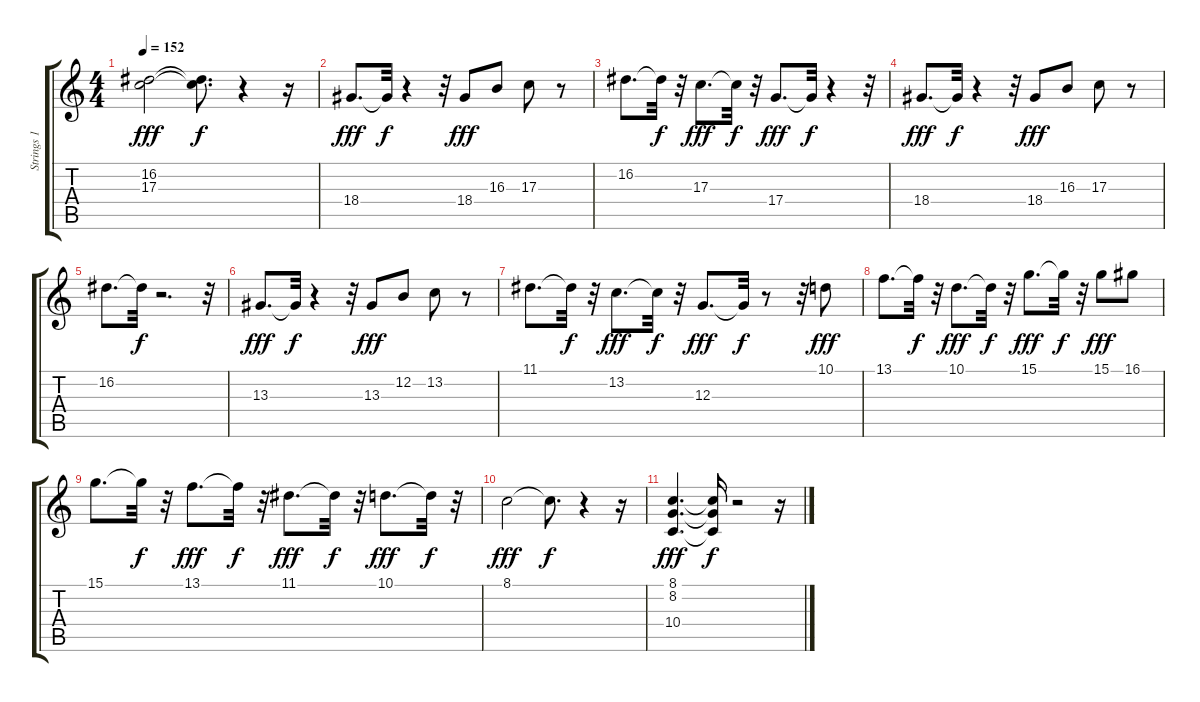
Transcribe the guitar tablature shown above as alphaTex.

\track ("Strings 1" "Strings 1") {instrument stringensemble1}
\staff {score tabs}
\tuning (E4 B3 G3 D3 A2 E2) {hide}
\ts (4 4)
\tempo 152
\clef g2
\ks c
(16.2 17.3).2{dy fff} (16.2{t} 17.3{t}).8{d dy f} r.4 r.16 |
18.4.8{d dy fff} 18.4{t}.32{dy f} r.4 r.32 18.4.8{dy fff} 16.3.8 17.3.8 r.8 |
16.2.8{d} 16.2{t}.32{dy f} r.32 17.3.8{d dy fff} 17.3{t}.32{dy f} r.32 17.4.8{d dy fff} 17.4{t}.32{dy f} r.4 r.32 |
18.4.8{d dy fff} 18.4{t}.32{dy f} r.4 r.32 18.4.8{dy fff} 16.3.8 17.3.8 r.8 |
16.2.8{d} 16.2{t}.32{dy f} r.2{d} r.32 |
13.3.8{d dy fff} 13.3{t}.32{dy f} r.4 r.32 13.3.8{dy fff} 12.2.8 13.2.8 r.8 |
11.1.8{d} 11.1{t}.32{dy f} r.32 13.2.8{d dy fff} 13.2{t}.32{dy f} r.32 12.3.8{d dy fff} 12.3{t}.32{dy f} r.8 r.32 10.1.8{dy fff} |
13.1.8{d} 13.1{t}.32{dy f} r.32 10.1.8{d dy fff} 10.1{t}.32{dy f} r.32 15.1.8{d dy fff} 15.1{t}.32{dy f} r.32 15.1.8{dy fff} 16.1.8 |
15.1.8{d} 15.1{t}.32{dy f} r.32 13.1.8{d dy fff} 13.1{t}.32{dy f} r.32 11.1.8{d dy fff} 11.1{t}.32{dy f} r.32 10.1.8{d dy fff} 10.1{t}.32{dy f} r.32 |
8.1.2{dy fff} 8.1{t}.8{d dy f} r.4 r.16 |
(8.1 8.2 10.4).4{d dy fff} (8.1{t} 8.2{t} 10.4{t}).16{dy f} r.2 r.16
